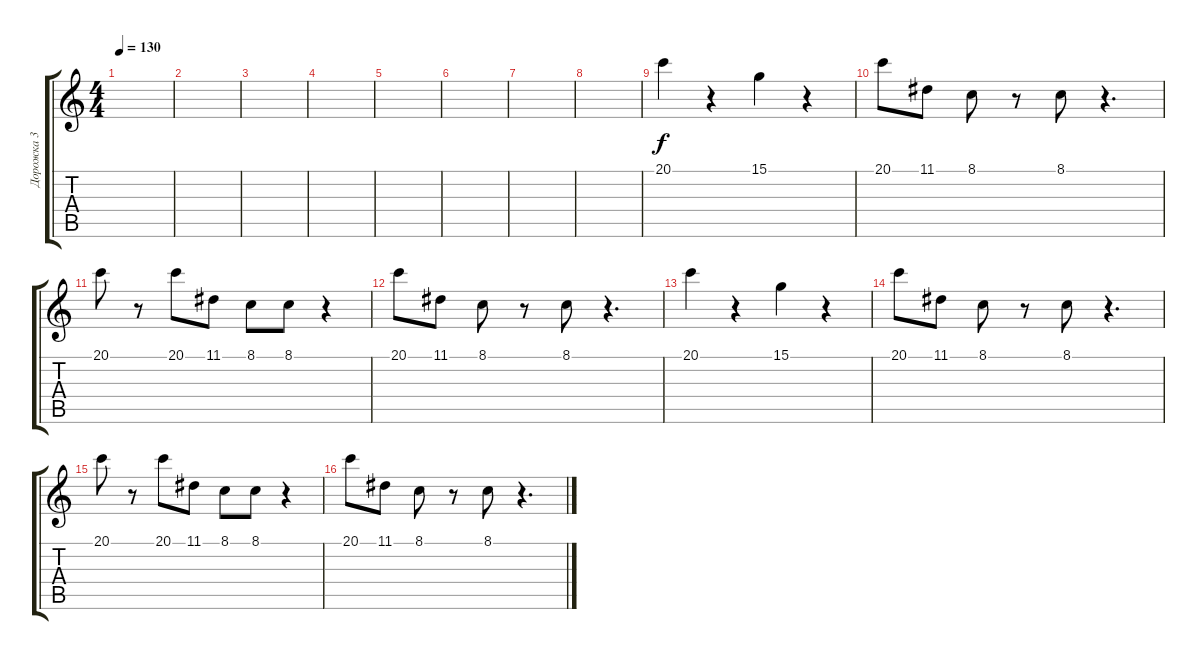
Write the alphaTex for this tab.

\track ("Дорожка 3" "Дорожка 3") {instrument electricpiano1}
\staff {score tabs}
\tuning (E4 B3 G3 D3 A2 E2) {hide}
\ts (4 4)
\tempo 130
\clef g2
\ks c
|
|
|
|
|
|
|
|
20.1.4 r.4 15.1.4 r.4 |
20.1.8 11.1.8 8.1.8 r.8 8.1.8 r.4{d} |
20.1.8 r.8 20.1.8 11.1.8 8.1.8 8.1.8 r.4 |
20.1.8 11.1.8 8.1.8 r.8 8.1.8 r.4{d} |
20.1.4 r.4 15.1.4 r.4 |
20.1.8 11.1.8 8.1.8 r.8 8.1.8 r.4{d} |
20.1.8 r.8 20.1.8 11.1.8 8.1.8 8.1.8 r.4 |
20.1.8 11.1.8 8.1.8 r.8 8.1.8 r.4{d}
